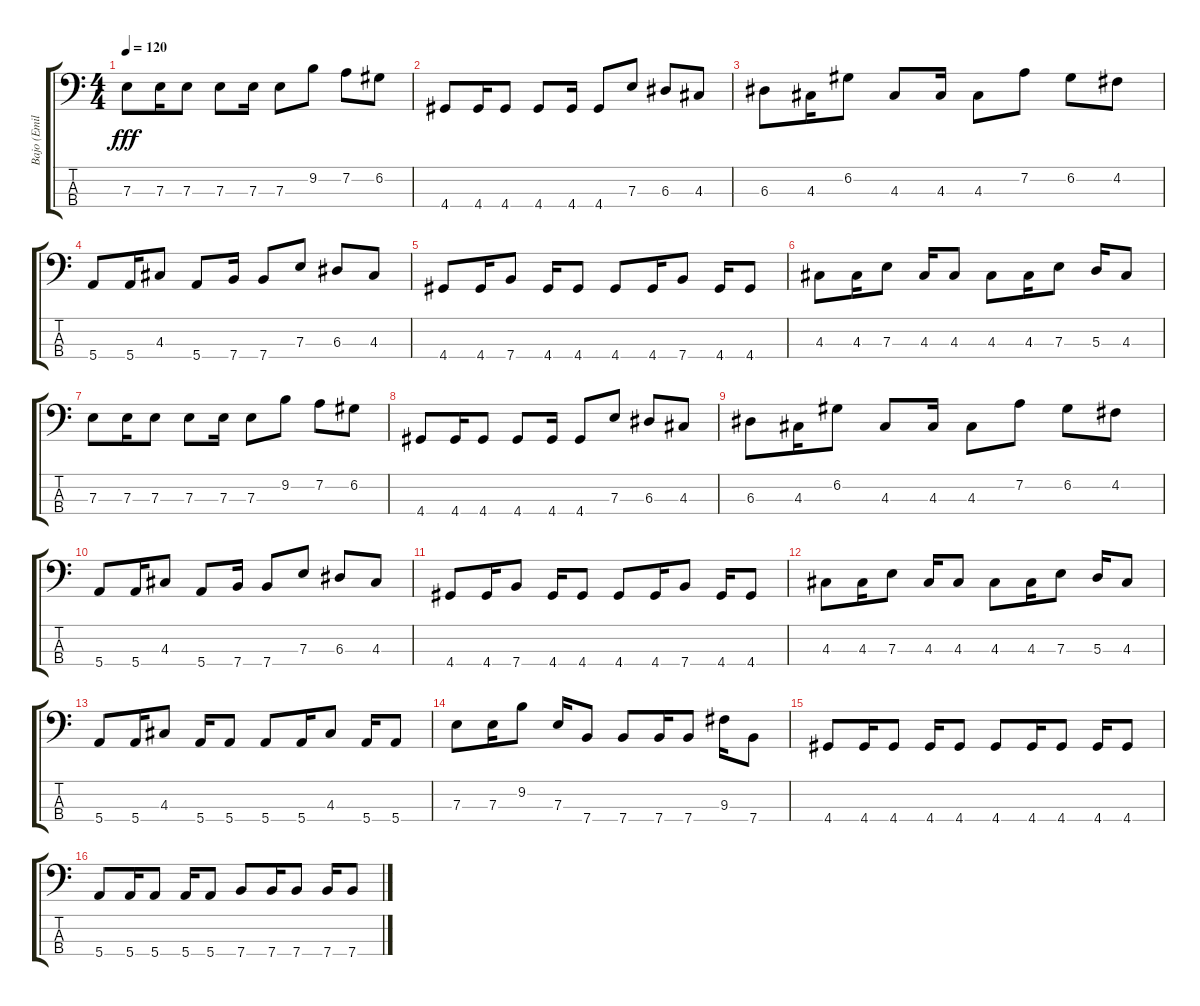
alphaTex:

\track ("Bajo (Emilio Bruce)" "Bajo (Emil") {instrument electricbasspick}
\staff {score tabs}
\tuning (G2 D2 A1 E1) {hide}
\ts (4 4)
\tempo 120
\clef f4
\ks c
7.3.8{dy fff} 7.3.16 7.3.8 7.3.8 7.3.16 7.3.8 9.2.8 7.2.8 6.2.8 |
4.4.8 4.4.16 4.4.8 4.4.8 4.4.16 4.4.8 7.3.8 6.3.8 4.3.8 |
6.3.8 4.3.16 6.2.8 4.3.8 4.3.16 4.3.8 7.2.8 6.2.8 4.2.8 |
5.4.8 5.4.16 4.3.8 5.4.8 7.4.16 7.4.8 7.3.8 6.3.8 4.3.8 |
4.4.8 4.4.16 7.4.8 4.4.16 4.4.8 4.4.8 4.4.16 7.4.8 4.4.16 4.4.8 |
4.3.8 4.3.16 7.3.8 4.3.16 4.3.8 4.3.8 4.3.16 7.3.8 5.3.16 4.3.8 |
7.3.8 7.3.16 7.3.8 7.3.8 7.3.16 7.3.8 9.2.8 7.2.8 6.2.8 |
4.4.8 4.4.16 4.4.8 4.4.8 4.4.16 4.4.8 7.3.8 6.3.8 4.3.8 |
6.3.8 4.3.16 6.2.8 4.3.8 4.3.16 4.3.8 7.2.8 6.2.8 4.2.8 |
5.4.8 5.4.16 4.3.8 5.4.8 7.4.16 7.4.8 7.3.8 6.3.8 4.3.8 |
4.4.8 4.4.16 7.4.8 4.4.16 4.4.8 4.4.8 4.4.16 7.4.8 4.4.16 4.4.8 |
4.3.8 4.3.16 7.3.8 4.3.16 4.3.8 4.3.8 4.3.16 7.3.8 5.3.16 4.3.8 |
5.4.8 5.4.16 4.3.8 5.4.16 5.4.8 5.4.8 5.4.16 4.3.8 5.4.16 5.4.8 |
7.3.8 7.3.16 9.2.8 7.3.16 7.4.8 7.4.8 7.4.16 7.4.8 9.3.16 7.4.8 |
4.4.8 4.4.16 4.4.8 4.4.16 4.4.8 4.4.8 4.4.16 4.4.8 4.4.16 4.4.8 |
5.4.8 5.4.16 5.4.8 5.4.16 5.4.8 7.4.8 7.4.16 7.4.8 7.4.16 7.4.8
